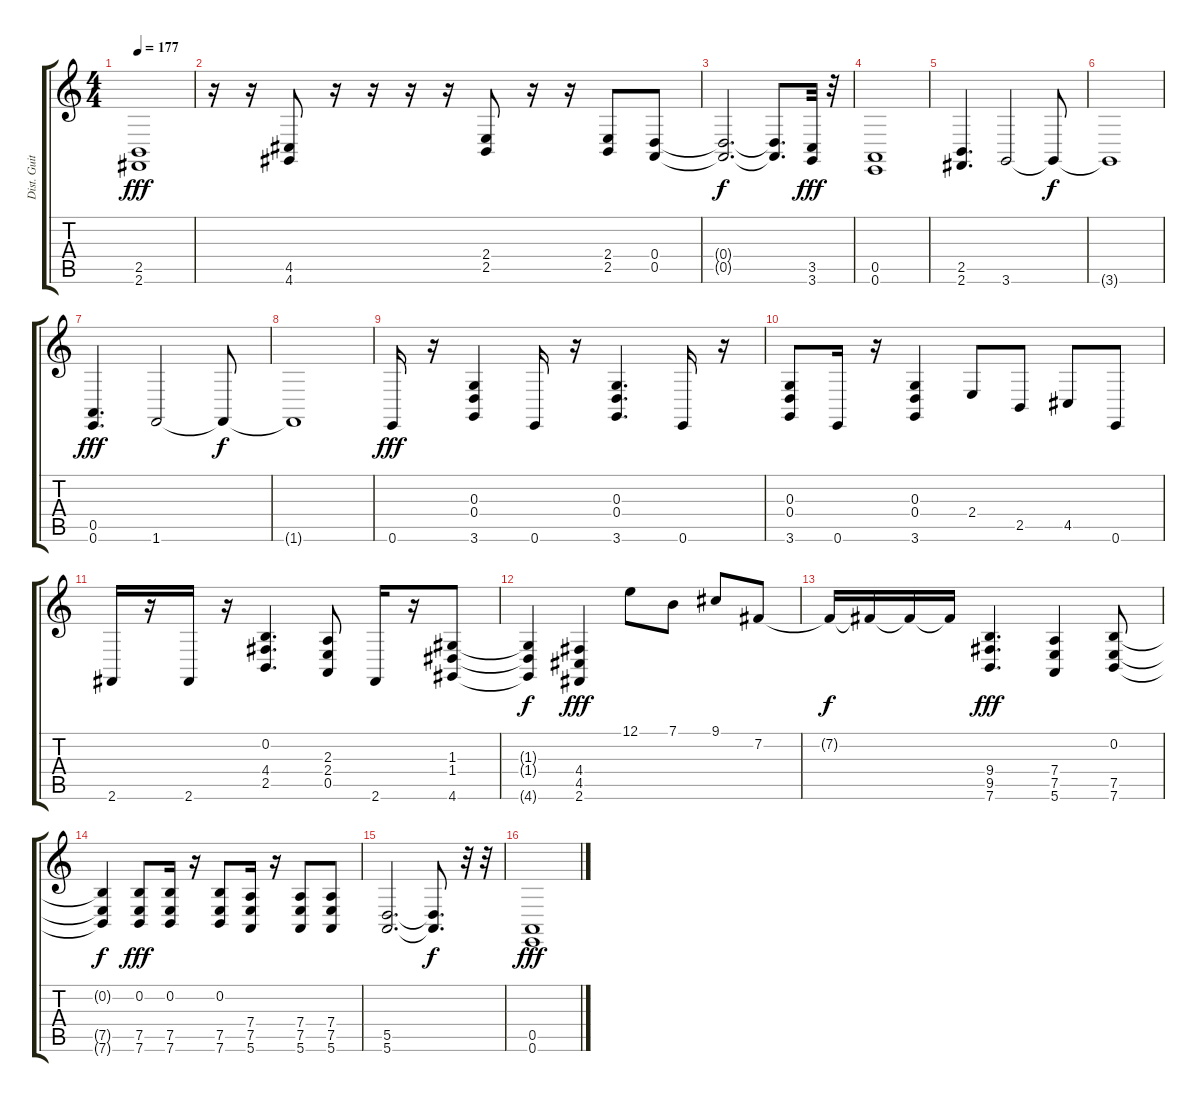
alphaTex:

\track ("Dist. Guitar 5" "Dist. Guit") {instrument stringensemble1}
\staff {score tabs}
\tuning (E4 B3 G3 D3 A2 E2) {hide}
\ts (4 4)
\tempo 177
\clef g2
\ks c
(2.5 2.6).1{dy fff} |
r.16 r.16 (4.5 4.6).8 r.16 r.16 r.16 r.16 (2.4 2.5).8 r.16 r.16 (2.4 2.5).8 (0.4 0.5).8 |
(0.4{t} 0.5{t}).2{d dy f} (0.4{t} 0.5{t}).8{d} (3.5 3.6).32{dy fff} r.32 |
(0.5 0.6).1 |
(2.5 2.6).4{d} 3.6.2 3.6{t}.8{dy f} |
3.6{t}.1 |
(0.5 0.6).4{d dy fff} 1.6.2 1.6{t}.8{dy f} |
1.6{t}.1 |
0.6.16{dy fff} r.16 (0.3 0.4 3.6).4 0.6.16 r.16 (0.3 0.4 3.6).4{d} 0.6.16 r.16 |
(0.3 0.4 3.6).8 0.6.16 r.16 (0.3 0.4 3.6).4 2.4.8 2.5.8 4.5.8 0.6.8 |
2.6.16 r.16 2.6.16 r.16 (0.2 4.4 2.5).4{d} (2.3 2.4 0.5).8 2.6.16 r.16 (1.3 1.4 4.6).8 |
(1.3{t} 1.4{t} 4.6{t}).4{dy f} (4.4 4.5 2.6).4{dy fff} 12.1.8 7.1.8 9.1.8 7.2.8 |
7.2{t}.16{dy f} 7.2{t}.16 7.2{t}.16 7.2{t}.16 (9.4 9.5 7.6).4{d dy fff} (7.4 7.5 5.6).4 (0.2 7.5 7.6).8 |
(0.2{t} 7.5{t} 7.6{t}).4{dy f} (0.2 7.5 7.6).8{dy fff} (0.2 7.5 7.6).16 r.16 (0.2 7.5 7.6).8 (7.4 7.5 5.6).16 r.16 (7.4 7.5 5.6).8 (7.4 7.5 5.6).8 |
(5.5 5.6).2{d} (5.5{t} 5.6{t}).8{d dy f} r.32 r.32 |
(0.5 0.6).1{dy fff}
